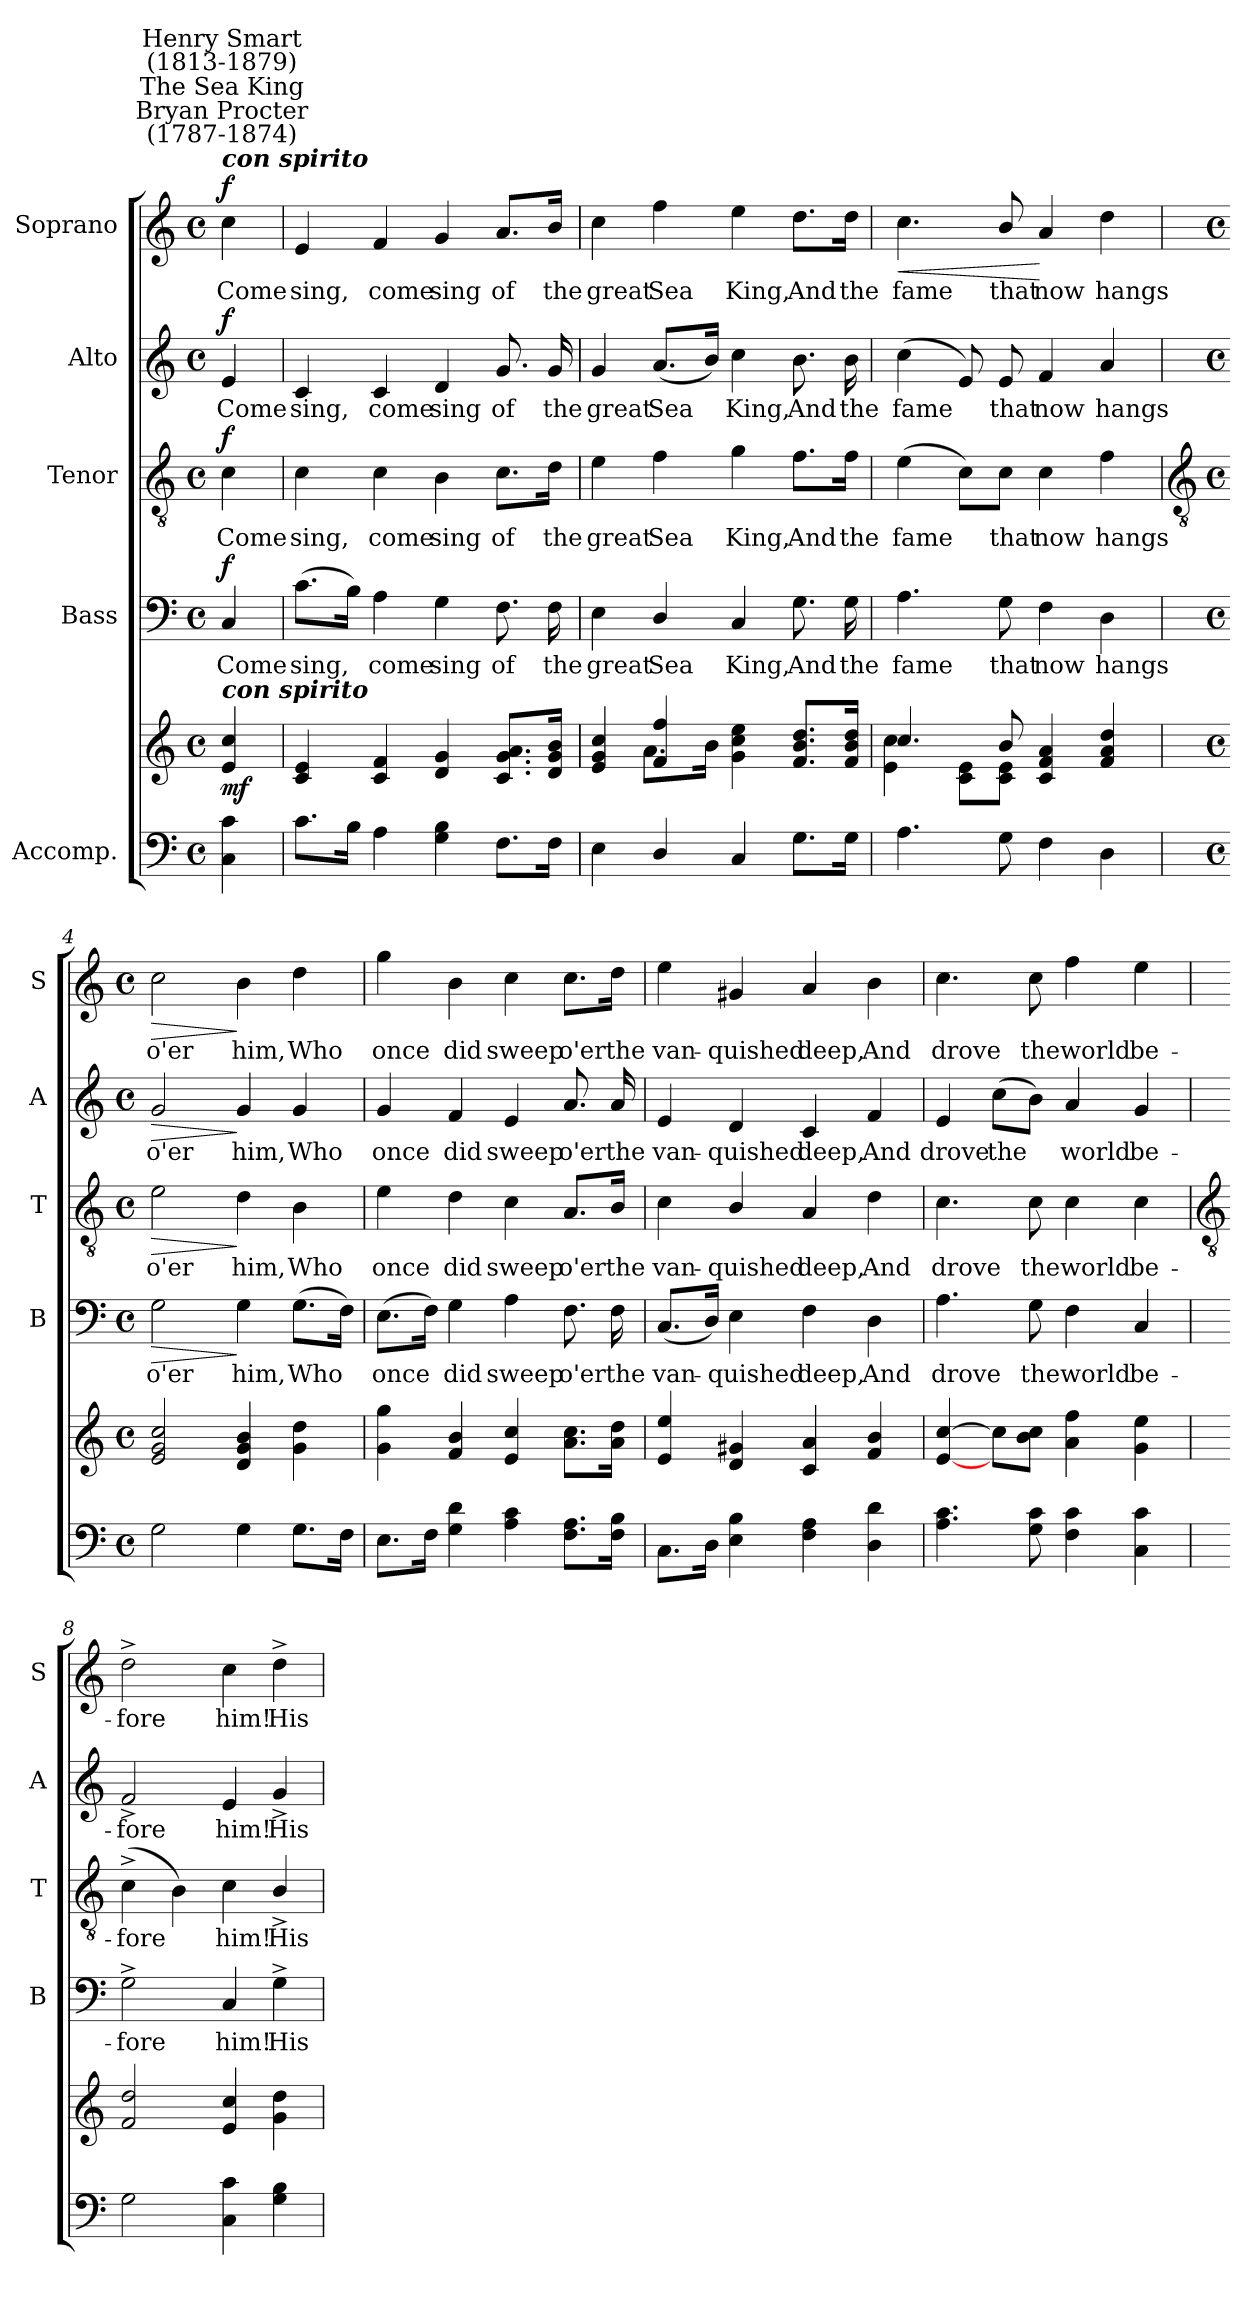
**kern	**kern	**dynam	**kern	**text	**dynam	**kern	**text	**dynam	**kern	**text	**dynam	**kern	**text	**dynam
*part5	*part5	*part5	*part4	*part4	*part4	*part3	*part3	*part3	*part2	*part2	*part2	*part1	*part1	*part1
*staff6	*staff5	*staff5/6	*staff4	*staff4	*staff4	*staff3	*staff3	*staff3	*staff2	*staff2	*staff2	*staff1	*staff1	*staff1
*I"Accomp.	*	*	*I"Bass	*	*	*I"Tenor	*	*	*I"Alto	*	*	*I"Soprano	*	*
*	*	*	*I'B	*	*	*I'T	*	*	*I'A	*	*	*I'S	*	*
*clefF4	*clefG2	*	*clefF4	*	*	*clefGv2	*	*	*clefG2	*	*	*clefG2	*	*
*k[]	*k[]	*	*k[]	*	*	*k[]	*	*	*k[]	*	*	*k[]	*	*
*C:	*C:	*	*C:	*	*	*C:	*	*	*C:	*	*	*C:	*	*
*M4/4	*M4/4	*	*M4/4	*	*	*M4/4	*	*	*M4/4	*	*	*M4/4	*	*
*met(c)	*met(c)	*	*met(c)	*	*	*met(c)	*	*	*met(c)	*	*	*met(c)	*	*
*MM116	*MM116	*	*MM116	*	*	*MM116	*	*	*MM116	*	*	*MM116	*	*
=	=	=	=	=	=	=	=	=	=	=	=	=	=	=
*	*^	*	*	*	*	*	*	*	*	*	*	*	*	*
!	!	!	!	!	!	!	!	!	!	!	!	!	!LO:TX:a:Bi:t=con spirito	!	!
!	!	!	!	!	!	!	!	!	!	!	!	!	!LO:TX:a:cj:t=Bryan Procter\n(1787-1874)	!	!
!	!	!	!	!	!	!	!	!	!	!	!	!	!LO:TX:a:cj:t=The Sea King	!	!
!	!	!	!	!	!	!	!	!	!	!	!	!	!LO:TX:a:cj:t=Henry Smart\n(1813-1879)	!	!
!	!LO:TX:a:Bi:t=con spirito	!	!	!	!	!	!	!	!	!	!	!	!	!	!
!	!	!	!LO:DY:b	!	!LO:LY:b	!LO:DY:b	!	!LO:LY:b	!LO:DY:b	!	!LO:LY:b	!LO:DY:b	!	!LO:LY:b	!LO:DY:b
4C 4c	4e 4cc	4ryy	mf	4C	Come	f	4c	Come	f	4e	Come	f	4cc	Come	f
=1	=1	=1	=1	=1	=1	=1	=1	=1	=1	=1	=1	=1	=1	=1	=1
!	!	!	!	!	!LO:LY:b	!	!	!LO:LY:b	!	!	!LO:LY:b	!	!	!LO:LY:b	!
8.cL	4c 4e	1ryy	.	(>8.cL	sing,	.	4c	sing,	.	4c	sing,	.	4e	sing,	.
16BJ	.	.	.	16BJ)	.	.	.	.	.	.	.	.	.	.	.
!	!	!	!	!	!LO:LY:b	!	!	!LO:LY:b	!	!	!LO:LY:b	!	!	!LO:LY:b	!
4A	4c 4f	.	.	4A	come	.	4c	come	.	4c	come	.	4f	come	.
!	!	!	!	!	!LO:LY:b	!	!	!LO:LY:b	!	!	!LO:LY:b	!	!	!LO:LY:b	!
4G 4B	4d 4g	.	.	4G	sing	.	4B	sing	.	4d	sing	.	4g	sing	.
!	!	!	!	!	!LO:LY:b	!	!	!LO:LY:b	!	!	!LO:LY:b	!	!	!LO:LY:b	!
8.FL	8.c 8.g 8.aL	.	.	8.F	of	.	8.c\L	of	.	8.g	of	.	8.a/L	of	.
!	!	!	!	!	!LO:LY:b	!	!	!LO:LY:b	!	!	!LO:LY:b	!	!	!LO:LY:b	!
16FJ	16d 16g 16bJ	.	.	16F	the	.	16d\Jk	the	.	16g	the	.	16b/Jk	the	.
=2	=2	=2	=2	=2	=2	=2	=2	=2	=2	=2	=2	=2	=2	=2	=2
!	!	!	!	!	!LO:LY:b	!	!	!LO:LY:b	!	!	!LO:LY:b	!	!	!LO:LY:b	!
4E	4e 4g 4cc	4ryy	.	4E	great	.	4e	great	.	4g	great	.	4cc	great	.
!	!	!	!	!	!LO:LY:b	!	!	!LO:LY:b	!	!	!LO:LY:b	!	!	!LO:LY:b	!
4D/	4f/ 4ff/	8.a\L	.	4D/	Sea	.	4f	Sea	.	(<8.aL	Sea	.	4ff	Sea	.
.	.	16b\J	.	.	.	.	.	.	.	16bJ)	.	.	.	.	.
!	!	!	!	!	!LO:LY:b	!	!	!LO:LY:b	!	!	!LO:LY:b	!	!	!LO:LY:b	!
4C	4g 4cc 4ee	2ryy	.	4C	King,	.	4g	King,	.	4cc	King,	.	4ee	King,	.
!	!	!	!	!	!LO:LY:b	!	!	!LO:LY:b	!	!	!LO:LY:b	!	!	!LO:LY:b	!
8.GL	8.f 8.b 8.ddL	.	.	8.G	And	.	8.f\L	And	.	8.b	And	.	8.dd\L	And	.
!	!	!	!	!	!LO:LY:b	!	!	!LO:LY:b	!	!	!LO:LY:b	!	!	!LO:LY:b	!
16GJ	16f 16b 16ddJ	.	.	16G	the	.	16f\Jk	the	.	16b	the	.	16dd\Jk	the	.
=3	=3	=3	=3	=3	=3	=3	=3	=3	=3	=3	=3	=3	=3	=3	=3
!	!	!	!	!	!LO:LY:b	!	!	!LO:LY:b	!	!	!LO:LY:b	!	!	!LO:LY:b	!LO:HP:b
4.A	4.cc/	4e\ 4cc\	.	4.A	fame	.	(>4e	fame	.	(<4cc	fame	.	4.cc	fame	<
.	.	8c\ 8e\L	.	.	.	.	8c\L)	.	.	8e)	.	.	.	.	.
!	!	!	!	!	!LO:LY:b	!	!	!LO:LY:b	!	!	!LO:LY:b	!	!	!LO:LY:b	!
8G	8b/	8c\ 8e\J	.	8G	that	.	8c\J	that	.	8e	that	.	8b/	that	.
!	!	!	!	!	!LO:LY:b	!	!	!LO:LY:b	!	!	!LO:LY:b	!	!	!LO:LY:b	!
4F	4c 4f 4a	2ryy	.	4F	now	.	4c	now	.	4f	now	.	4a	now	[
!	!	!	!	!	!LO:LY:b	!	!	!LO:LY:b	!	!	!LO:LY:b	!	!	!LO:LY:b	!
4D	4f 4a 4dd	.	.	4D	hangs	.	4f	hangs	.	4a	hangs	.	4dd	hangs	.
*	*v	*v	*	*	*	*	*	*	*	*	*	*	*	*	*
!!LO:LB:g=z
=4	=4	=4	=4	=4	=4	=4	=4	=4	=4	=4	=4	=4	=4	=4
*	*	*	*	*	*	*clefGv2	*	*	*	*	*	*	*	*
*M4/4	*M4/4	*	*M4/4	*	*	*M4/4	*	*	*M4/4	*	*	*M4/4	*	*
*met(c)	*met(c)	*	*met(c)	*	*	*met(c)	*	*	*met(c)	*	*	*met(c)	*	*
!	!	!	!	!LO:LY:b	!LO:HP:b	!	!LO:LY:b	!LO:HP:b	!	!LO:LY:b	!LO:HP:b	!	!LO:LY:b	!LO:HP:b
2G	2e 2g 2cc	.	2G	o'er	>	2e	o'er	>	2g	o'er	>	2cc	o'er	>
!	!	!	!	!LO:LY:b	!	!	!LO:LY:b	!	!	!LO:LY:b	!	!	!LO:LY:b	!
4G	4d 4g 4b	.	4G	him,	]	4d	him,	]	4g	him,	]	4b	him,	]
!	!	!	!	!LO:LY:b	!	!	!LO:LY:b	!	!	!LO:LY:b	!	!	!LO:LY:b	!
8.GL	4g 4dd	.	(>8.GL	Who	.	4B	Who	.	4g	Who	.	4dd	Who	.
16FJ	.	.	16FJ)	.	.	.	.	.	.	.	.	.	.	.
=5	=5	=5	=5	=5	=5	=5	=5	=5	=5	=5	=5	=5	=5	=5
!	!	!	!	!LO:LY:b	!	!	!LO:LY:b	!	!	!LO:LY:b	!	!	!LO:LY:b	!
8.EL	4g 4gg	.	(>8.EL	once	.	4e	once	.	4g	once	.	4gg	once	.
16FJ	.	.	16FJ)	.	.	.	.	.	.	.	.	.	.	.
!	!	!	!	!LO:LY:b	!	!	!LO:LY:b	!	!	!LO:LY:b	!	!	!LO:LY:b	!
4G 4d	4f 4b	.	4G	did	.	4d	did	.	4f	did	.	4b	did	.
!	!	!	!	!LO:LY:b	!	!	!LO:LY:b	!	!	!LO:LY:b	!	!	!LO:LY:b	!
4A 4c	4e 4cc	.	4A	sweep	.	4c	sweep	.	4e	sweep	.	4cc	sweep	.
!	!	!	!	!LO:LY:b	!	!	!LO:LY:b	!	!	!LO:LY:b	!	!	!LO:LY:b	!
8.F 8.AL	8.a 8.ccL	.	8.F	o'er	.	8.A/L	o'er	.	8.a	o'er	.	8.cc\L	o'er	.
!	!	!	!	!LO:LY:b	!	!	!LO:LY:b	!	!	!LO:LY:b	!	!	!LO:LY:b	!
16F 16BJ	16a 16ddJ	.	16F	the	.	16B/Jk	the	.	16a	the	.	16dd\Jk	the	.
=6	=6	=6	=6	=6	=6	=6	=6	=6	=6	=6	=6	=6	=6	=6
!	!	!	!	!LO:LY:b	!	!	!LO:LY:b	!	!	!LO:LY:b	!	!	!LO:LY:b	!
8.C\L	4e 4ee	.	(<8.CL	van-	.	4c	van-	.	4e	van-	.	4ee	van-	.
16D\J	.	.	16DJ)	.	.	.	.	.	.	.	.	.	.	.
!	!	!	!	!LO:LY:b	!	!	!LO:LY:b	!	!	!LO:LY:b	!	!	!LO:LY:b	!
4E 4B	4d 4g#X	.	4E	quished	.	4B/	-quished	.	4d	-quished	.	4g#X	-quished	.
!	!	!	!	!LO:LY:b	!	!	!LO:LY:b	!	!	!LO:LY:b	!	!	!LO:LY:b	!
4F 4A	4c 4a	.	4F	deep,	.	4A	deep,	.	4c	deep,	.	4a	deep,	.
!	!	!	!	!LO:LY:b	!	!	!LO:LY:b	!	!	!LO:LY:b	!	!	!LO:LY:b	!
4D 4d	4f 4b	.	4D	And	.	4d	And	.	4f	And	.	4b	And	.
=7	=7	=7	=7	=7	=7	=7	=7	=7	=7	=7	=7	=7	=7	=7
!	!	!	!	!LO:LY:b	!	!	!LO:LY:b	!	!	!LO:LY:b	!	!	!LO:LY:b	!
4.A 4.c	[4e [4cc	.	4.A	drove	.	4.c	drove	.	4e	drove	.	4.cc	drove	.
!	!	!	!	!	!	!	!	!	!	!LO:LY:b	!	!	!	!
.	8ccL]	.	.	.	.	.	.	.	(>8ccL	the	.	.	.	.
!	!	!	!	!LO:LY:b	!	!	!LO:LY:b	!	!	!	!	!	!LO:LY:b	!
8G 8c	8b 8ccJ	.	8G	the	.	8c	the	.	8bJ)	.	.	8cc	the	.
!	!	!	!	!LO:LY:b	!	!	!LO:LY:b	!	!	!LO:LY:b	!	!	!LO:LY:b	!
4F 4c	4a 4ff	.	4F	world	.	4c	world	.	4a	world	.	4ff	world	.
!	!	!	!	!LO:LY:b	!	!	!LO:LY:b	!	!	!LO:LY:b	!	!	!LO:LY:b	!
4C 4c	4g 4ee	.	4C	be-	.	4c	be-	.	4g	be-	.	4ee	be-	.
!!LO:LB:g=z
=8	=8	=8	=8	=8	=8	=8	=8	=8	=8	=8	=8	=8	=8	=8
*	*	*	*	*	*	*clefGv2	*	*	*	*	*	*	*	*
!	!	!	!	!LO:LY:b	!	!	!LO:LY:b	!	!	!LO:LY:b	!	!	!LO:LY:b	!
2G	2f 2dd	.	2G^	-fore	.	(>4c^	-fore	.	2f^	-fore	.	2dd^	-fore	.
.	.	.	.	.	.	4B)	.	.	.	.	.	.	.	.
!	!	!	!	!LO:LY:b	!	!	!LO:LY:b	!	!	!LO:LY:b	!	!	!LO:LY:b	!
4C 4c	4e 4cc	.	4C	him!	.	4c	him!	.	4e	him!	.	4cc	him!	.
!	!	!	!	!LO:LY:b	!	!	!LO:LY:b	!	!	!LO:LY:b	!	!	!LO:LY:b	!
4G 4B	4g 4dd	.	4G^	His	.	4B^/	His	.	4g^	His	.	4dd^	His	.
=	=	=	=	=	=	=	=	=	=	=	=	=	=	=
*-	*-	*-	*-	*-	*-	*-	*-	*-	*-	*-	*-	*-	*-	*-
